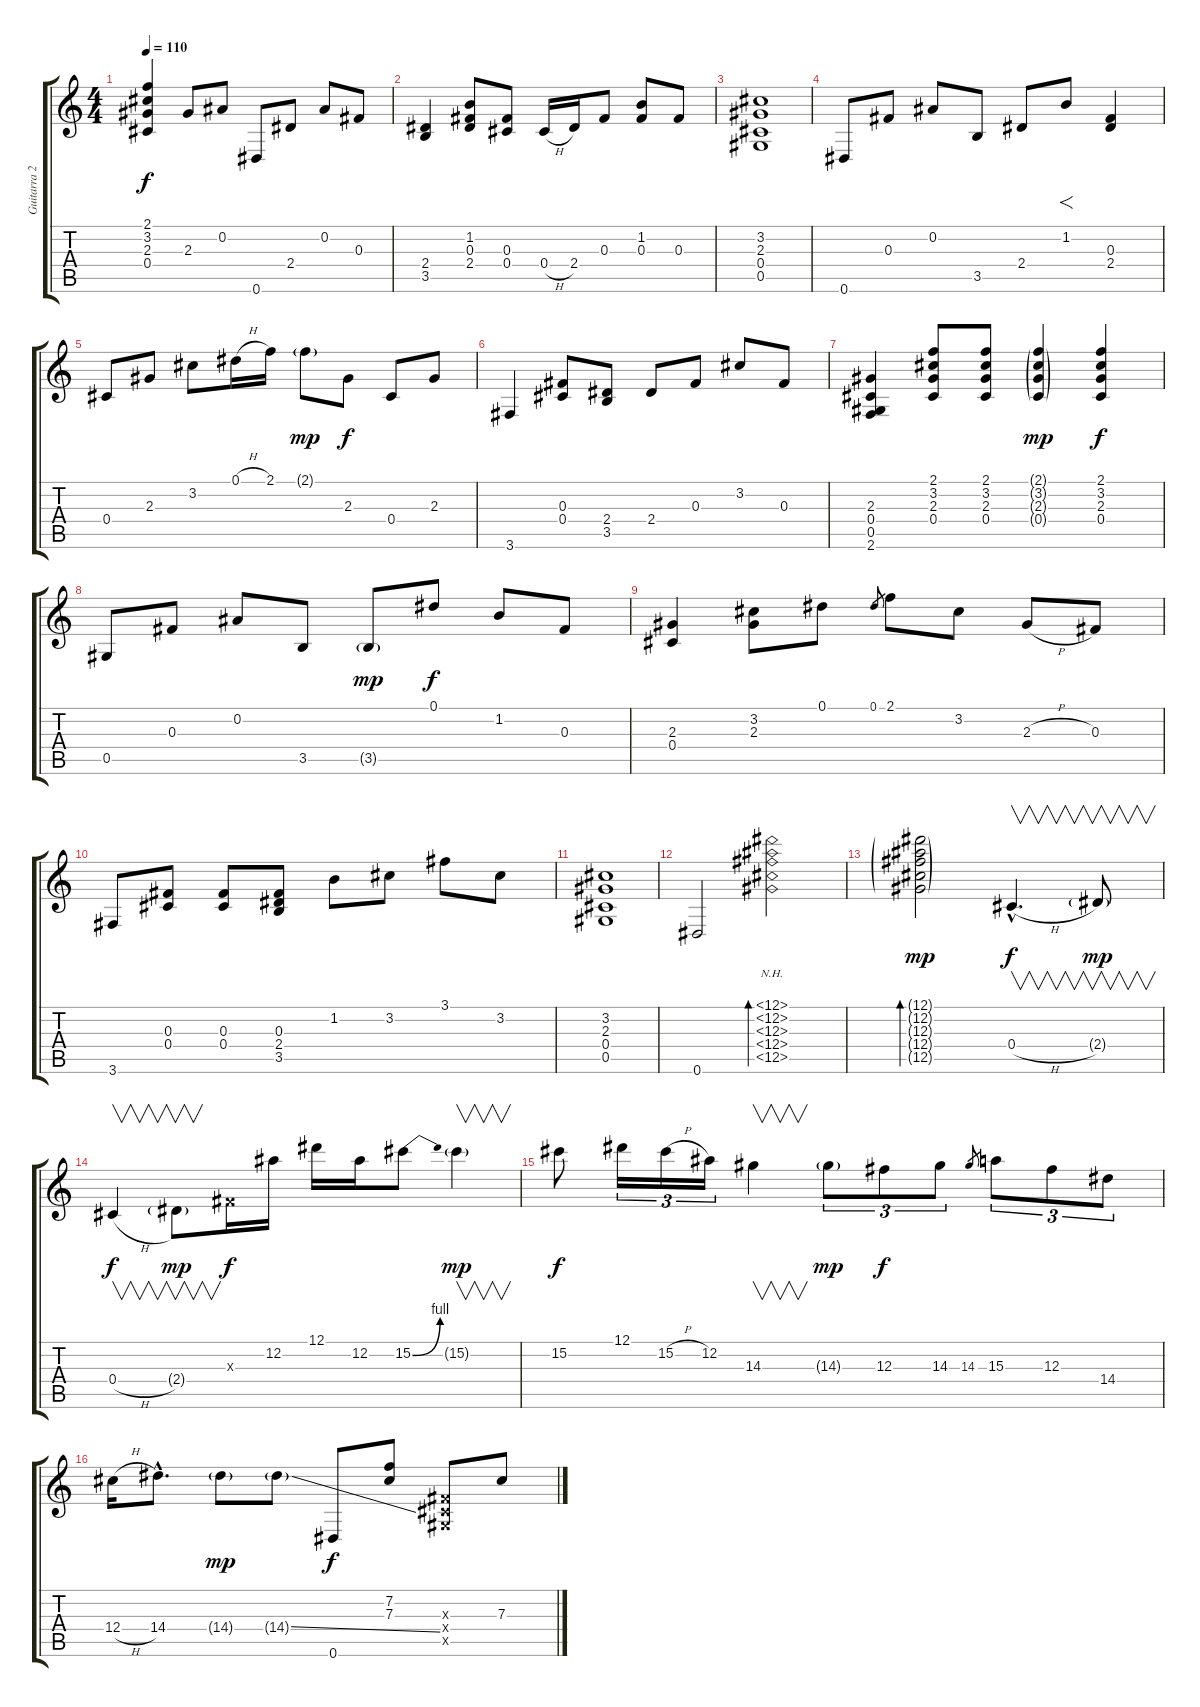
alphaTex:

\track ("Guitarra 2" "Guitarra 2") {instrument acousticguitarsteel}
\staff {score tabs}
\tuning (Eb4 Bb3 Gb3 Db3 Ab2 Eb2) {hide}
\ts (4 4)
\tempo 110
\clef g2
\ks c
(2.1 3.2 2.3 0.4).4{dy f} 2.3.8 0.2.8 0.6.8 2.4.8 0.2.8 0.3.8 |
(2.4 3.5).4 (1.2 0.3 2.4).8 (0.3 0.4).8 0.4{h}.16 2.4.16 0.3.8 (1.2 0.3).8 0.3.8 |
(3.2 2.3 0.4 0.5).1 |
0.6.8 0.3.8 0.2.8 3.5.8 2.4.8 1.2.8{f} (0.3 2.4).4 |
0.4.8 2.3.8 3.2.8 0.1{h}.16 2.1.16 2.1{g}.8{dy mp} 2.3.8{dy f} 0.4.8 2.3.8 |
3.6.4 (0.3 0.4).8 (2.4 3.5).8 2.4.8 0.3.8 3.2.8 0.3.8 |
(2.3 0.4 0.5 2.6).4 (2.1 3.2 2.3 0.4).8 (2.1 3.2 2.3 0.4).8 (2.1{g} 3.2{g} 2.3{g} 0.4{g}).4{dy mp} (2.1 3.2 2.3 0.4).4{dy f} |
0.5.8 0.3.8 0.2.8 3.5.8 3.5{g}.8{dy mp} 0.1.8{dy f} 1.2.8 0.3.8 |
(2.3 0.4).4 (3.2 2.3).8 0.1.8 0.1.8{gr} 2.1.8 3.2.8 2.3{h}.8 0.3.8 |
3.6.8 (0.3 0.4).8 (0.3 0.4).8 (0.3 2.4 3.5).8 1.2.8 3.2.8 3.1.8 3.2.8 |
(3.2 2.3 0.4 0.5).1 |
0.6.2 (12.1{nh} 12.2{nh} 12.3{nh} 12.4{nh} 12.5{nh}).2{bd 60} |
(12.1{g} 12.2{g} 12.3{g} 12.4{g} 12.5{g}).2{bd 60 dy mp} 0.4{h hac}.4{v d dy f} 2.4{g}.8{v dy mp} |
0.4{h}.4{v dy f} 2.4{g}.8{v dy mp} 0.3{x}.16{dy f} 12.2.16 12.1.16 12.2.16 15.2{be (bend 0 0 60 4)}.8 15.2{g}.4{v dy mp} |
15.2.8{dy f} 12.1.16{tu (3 2)} 15.2{h}.16{tu (3 2)} 12.2.16{tu (3 2)} 14.3.4{v} 14.3{g}.8{tu (3 2) dy mp} 12.3.8{tu (3 2) dy f} 14.3.8{tu (3 2)} 14.3.8{gr} 15.3.8{tu (3 2)} 12.3.8{tu (3 2)} 14.4.8{tu (3 2)} |
12.4{h}.16 14.4{hac}.8{d} 14.4{g}.8{dy mp} 14.4{ss g}.8 0.6.8{dy f} (7.2 7.3).8 (0.3{x} 0.4{x} 0.5{x}).8 7.3.8
